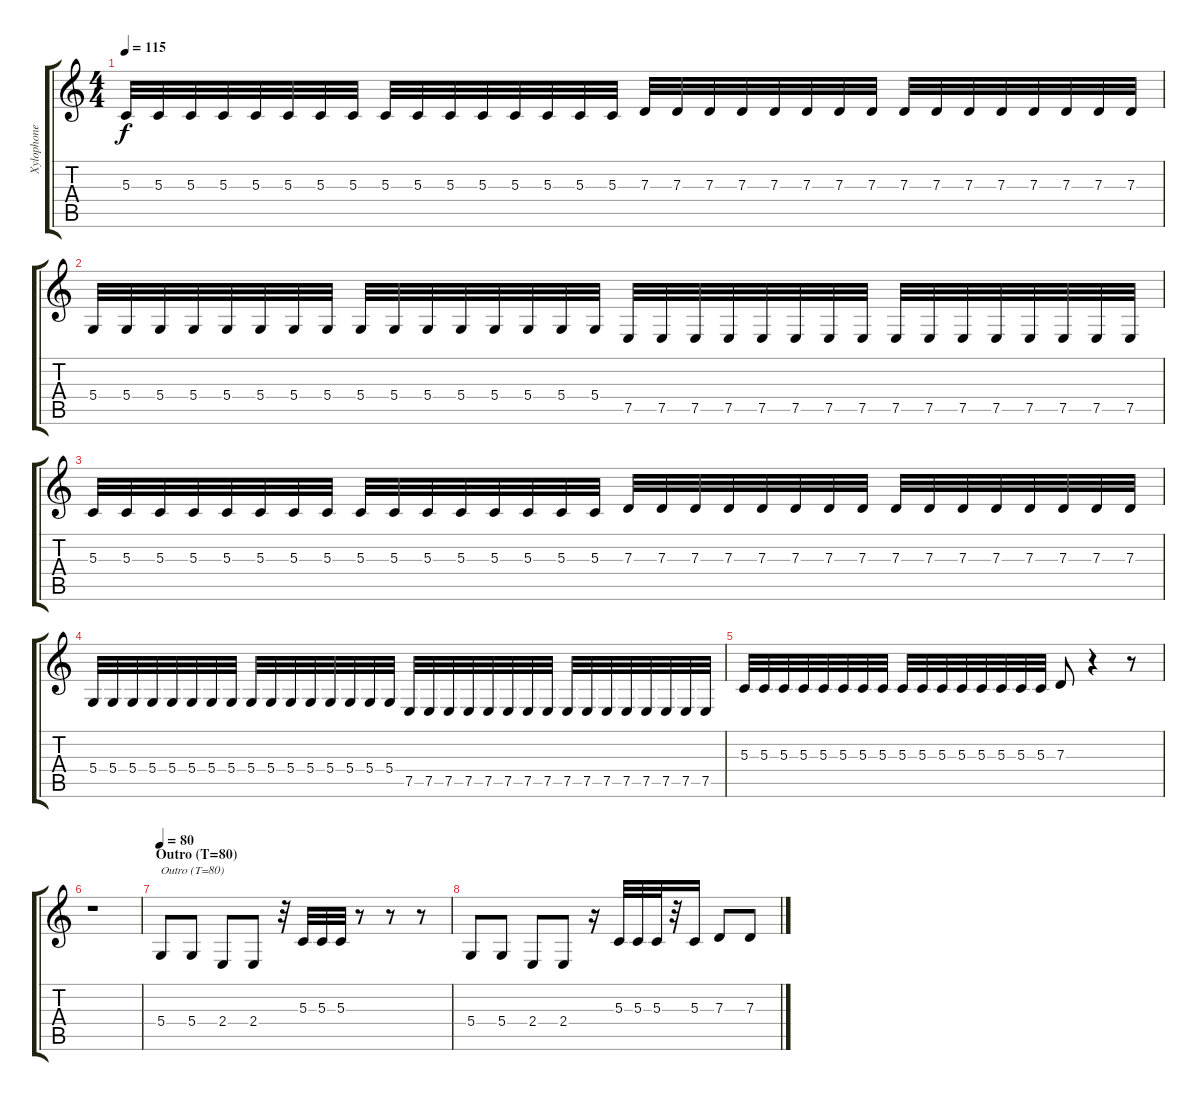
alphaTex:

\track ("Xylophone" "Xylophone") {instrument xylophone}
\staff {score tabs}
\tuning (E4 B3 G3 D3 A2 E2) {hide}
\ts (4 4)
\tempo 115
\clef g2
\ks c
5.3.32{dy f} 5.3.32 5.3.32 5.3.32 5.3.32 5.3.32 5.3.32 5.3.32 5.3.32 5.3.32 5.3.32 5.3.32 5.3.32 5.3.32 5.3.32 5.3.32 7.3.32 7.3.32 7.3.32 7.3.32 7.3.32 7.3.32 7.3.32 7.3.32 7.3.32 7.3.32 7.3.32 7.3.32 7.3.32 7.3.32 7.3.32 7.3.32 |
5.4.32 5.4.32 5.4.32 5.4.32 5.4.32 5.4.32 5.4.32 5.4.32 5.4.32 5.4.32 5.4.32 5.4.32 5.4.32 5.4.32 5.4.32 5.4.32 7.5.32 7.5.32 7.5.32 7.5.32 7.5.32 7.5.32 7.5.32 7.5.32 7.5.32 7.5.32 7.5.32 7.5.32 7.5.32 7.5.32 7.5.32 7.5.32 |
5.3.32 5.3.32 5.3.32 5.3.32 5.3.32 5.3.32 5.3.32 5.3.32 5.3.32 5.3.32 5.3.32 5.3.32 5.3.32 5.3.32 5.3.32 5.3.32 7.3.32 7.3.32 7.3.32 7.3.32 7.3.32 7.3.32 7.3.32 7.3.32 7.3.32 7.3.32 7.3.32 7.3.32 7.3.32 7.3.32 7.3.32 7.3.32 |
5.4.32 5.4.32 5.4.32 5.4.32 5.4.32 5.4.32 5.4.32 5.4.32 5.4.32 5.4.32 5.4.32 5.4.32 5.4.32 5.4.32 5.4.32 5.4.32 7.5.32 7.5.32 7.5.32 7.5.32 7.5.32 7.5.32 7.5.32 7.5.32 7.5.32 7.5.32 7.5.32 7.5.32 7.5.32 7.5.32 7.5.32 7.5.32 |
5.3.32 5.3.32 5.3.32 5.3.32 5.3.32 5.3.32 5.3.32 5.3.32 5.3.32 5.3.32 5.3.32 5.3.32 5.3.32 5.3.32 5.3.32 5.3.32 7.3.8 r.4 r.8 |
r.1 |
\section ("" "Outro (T=80)")
\tempo 80
5.4.8{txt "Outro (T=80)"} 5.4.8 2.4.8 2.4.8 r.32 5.3.32 5.3.32 5.3.32 r.8 r.8 r.8 |
5.4.8 5.4.8 2.4.8 2.4.8 r.16 5.3.32 5.3.32 5.3.32 r.32 5.3.16 7.3.8 7.3.8
